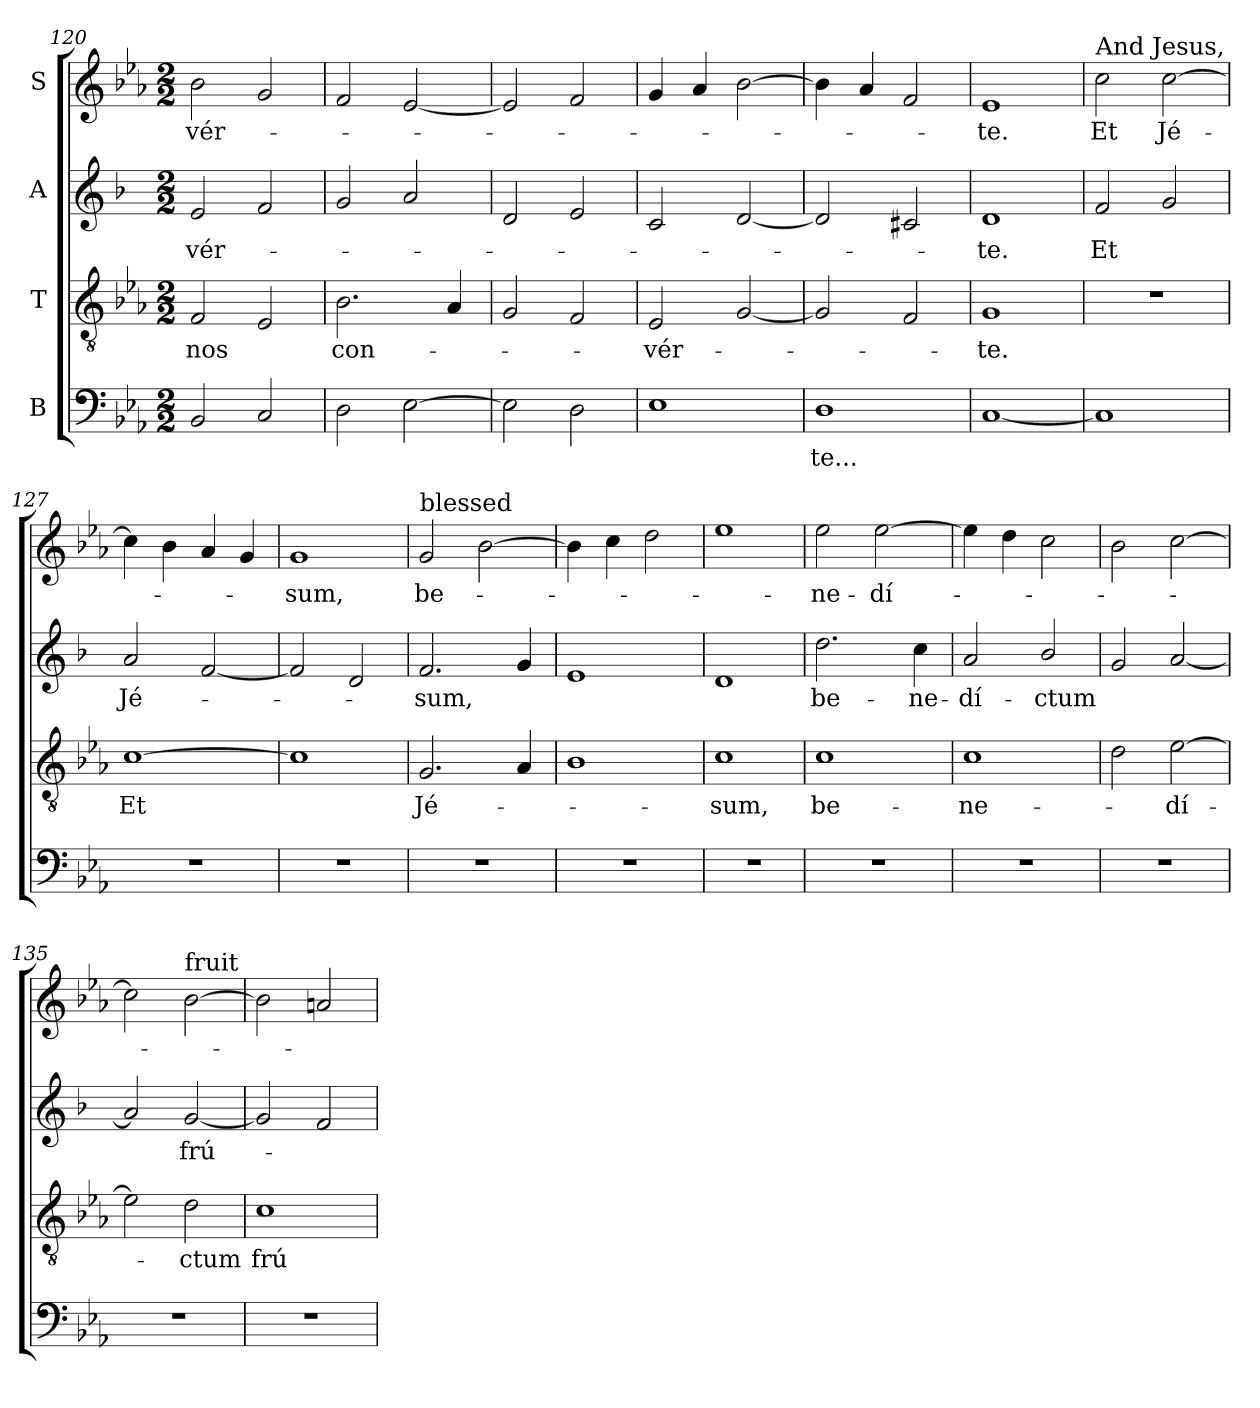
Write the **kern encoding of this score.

**kern	**text	**kern	**text	**kern	**text	**kern	**text
*part4	*part4	*part3	*part3	*part2	*part2	*part1	*part1
*staff4	*staff4	*staff3	*staff3	*staff2	*staff2	*staff1	*staff1
*I"B	*	*I"T	*	*I"A	*	*I"S	*
*clefF4	*	*clefGv2	*	*clefG2	*	*clefG2	*
*	*	*	*	*ITrd1c2	*	*	*
*k[b-e-a-]	*	*k[b-e-a-]	*	*k[b-e-a-]	*	*k[b-e-a-]	*
*E-:	*	*E-:	*	*E-:	*	*E-:	*
*M2/2	*	*M2/2	*	*M2/2	*	*M2/2	*
=120	=120	=120	=120	=120	=120	=120	=120
!	!	!	!LO:LY:b	!	!LO:LY:b	!	!LO:LY:b
2BB-/	.	2F/	nos	2d/	-vér-	2b-\	-vér-
2C/	.	2E-/	.	2e-/	.	2g/	.
=121	=121	=121	=121	=121	=121	=121	=121
!	!	!	!LO:LY:b	!	!	!	!
2D\	.	2.B-\	con-	2f/	.	2f/	.
[2E-\	.	.	.	2g/	.	[2e-/	.
.	.	4A-/	.	.	.	.	.
=122	=122	=122	=122	=122	=122	=122	=122
2E-\]	.	2G/	.	2c/	.	2e-/]	.
2D\	.	2F/	.	2d/	.	2f/	.
!!LO:LB:g=z
=123	=123	=123	=123	=123	=123	=123	=123
!	!	!	!LO:LY:b	!	!	!	!
1E-	.	2E-/	-vér-	2B-/	.	4g/	.
.	.	.	.	.	.	4a-/	.
.	.	[2G/	.	[2c/	.	[2b-\	.
=124	=124	=124	=124	=124	=124	=124	=124
!	!LO:LY:b	!	!	!	!	!	!
1D	-te...	2G/]	.	2c/]	.	4b-\]	.
.	.	.	.	.	.	4a-/	.
.	.	2F/	.	2B/	.	2f/	.
=125	=125	=125	=125	=125	=125	=125	=125
!	!	!	!LO:LY:b	!	!LO:LY:b	!	!LO:LY:b
[1C	.	1G	-te.	1c	-te.	1e-	-te.
=126	=126	=126	=126	=126	=126	=126	=126
!	!	!	!	!	!	!LO:TX:a:t=And Jesus,	!
!	!	!	!	!	!LO:LY:b	!	!LO:LY:b
1C]	.	1r	.	2e-/	Et	2cc\	Et
!	!	!	!	!	!	!	!LO:LY:b
.	.	.	.	2f/	.	[2cc\	Jé-
=127	=127	=127	=127	=127	=127	=127	=127
!	!	!	!LO:LY:b	!	!LO:LY:b	!	!
1r	.	[1c	Et	2g/	Jé-	4cc\]	.
.	.	.	.	.	.	4b-\	.
.	.	.	.	[2e-/	.	4a-/	.
.	.	.	.	.	.	4g/	.
=128	=128	=128	=128	=128	=128	=128	=128
!	!	!	!	!	!	!	!LO:LY:b
1r	.	1c]	.	2e-/]	.	1g	-sum,
.	.	.	.	2c/	.	.	.
=129	=129	=129	=129	=129	=129	=129	=129
!	!	!	!	!	!	!LO:TX:a:t=blessed	!
!	!	!	!LO:LY:b	!	!LO:LY:b	!	!LO:LY:b
1r	.	2.G/	Jé-	2.e-/	-sum,	2g/	be-
.	.	.	.	.	.	[2b-\	.
.	.	4A-/	.	4f/	.	.	.
!!LO:PB:g=z
=130	=130	=130	=130	=130	=130	=130	=130
1r	.	1B-	.	1d	.	4b-\]	.
.	.	.	.	.	.	4cc\	.
.	.	.	.	.	.	2dd\	.
=131	=131	=131	=131	=131	=131	=131	=131
!	!	!	!LO:LY:b	!	!	!	!
1r	.	1c	-sum,	1c	.	1ee-	.
=132	=132	=132	=132	=132	=132	=132	=132
!	!	!	!LO:LY:b	!	!LO:LY:b	!	!LO:LY:b
1r	.	1c	be-	2.cc\	be-	2ee-\	-ne-
!	!	!	!	!	!	!	!LO:LY:b
.	.	.	.	.	.	[2ee-\	-dí-
!	!	!	!	!	!LO:LY:b	!	!
.	.	.	.	4b-\	-ne-	.	.
=133	=133	=133	=133	=133	=133	=133	=133
!	!	!	!LO:LY:b	!	!LO:LY:b	!	!
1r	.	1c	-ne-	2g/	-dí-	4ee-\]	.
.	.	.	.	.	.	4dd\	.
!	!	!	!	!	!LO:LY:b	!	!
.	.	.	.	2a-/	-ctum	2cc\	.
=134	=134	=134	=134	=134	=134	=134	=134
1r	.	2d\	.	2f/	.	2b-\	.
!	!	!	!LO:LY:b	!	!	!	!
.	.	[2e-\	-dí-	[2g/	.	[2cc\	.
=135	=135	=135	=135	=135	=135	=135	=135
1r	.	2e-\]	.	2g/]	.	2cc\]	.
!	!	!	!	!	!	!LO:TX:a:t=fruit	!
!	!	!	!LO:LY:b	!	!LO:LY:b	!	!
.	.	2d\	-ctum	[2f/	frú-	[2b-\	.
=136	=136	=136	=136	=136	=136	=136	=136
!	!	!	!LO:LY:b	!	!	!	!
1r	.	1c	frú-	2f/]	.	2b-\]	.
.	.	.	.	2e-/	.	2a/	.
=	=	=	=	=	=	=	=
*-	*-	*-	*-	*-	*-	*-	*-
